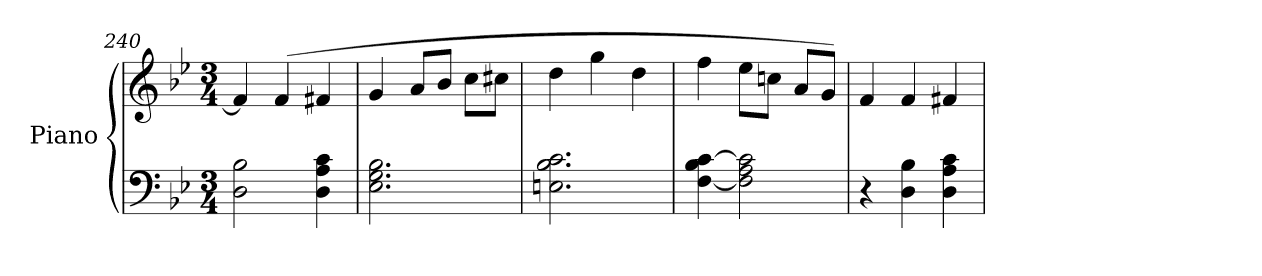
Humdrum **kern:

**kern	**kern
*part1	*part1
*staff2	*staff1
*I"Piano	*
*I'Pno.	*
*clefF4	*clefG2
*k[b-e-]	*k[b-e-]
*M3/4	*M3/4
=240	=240
2D\ 2B-\	4f/]
.	(>4f/
4D\ 4A\ 4c\	4f#X/
=241	=241
2.E-\ 2.G\ 2.B-\	4g/
.	8a/L
.	8b-/J
.	8cc\L
.	8cc#X\J
=242	=242
2.En\ 2.B-\ 2.c\	4dd\
.	4gg\
.	4dd\
=243	=243
[4F\ 4B-\ [4c\	4ff\
2F\] 2A\ 2c\]	8ee-\L
.	8ccn\J
.	8a/L
.	8g/J)
=244	=244
4r	4f/
4D\ 4B-\	4f/
4D\ 4A\ 4c\	4f#X/
=	=
*-	*-
